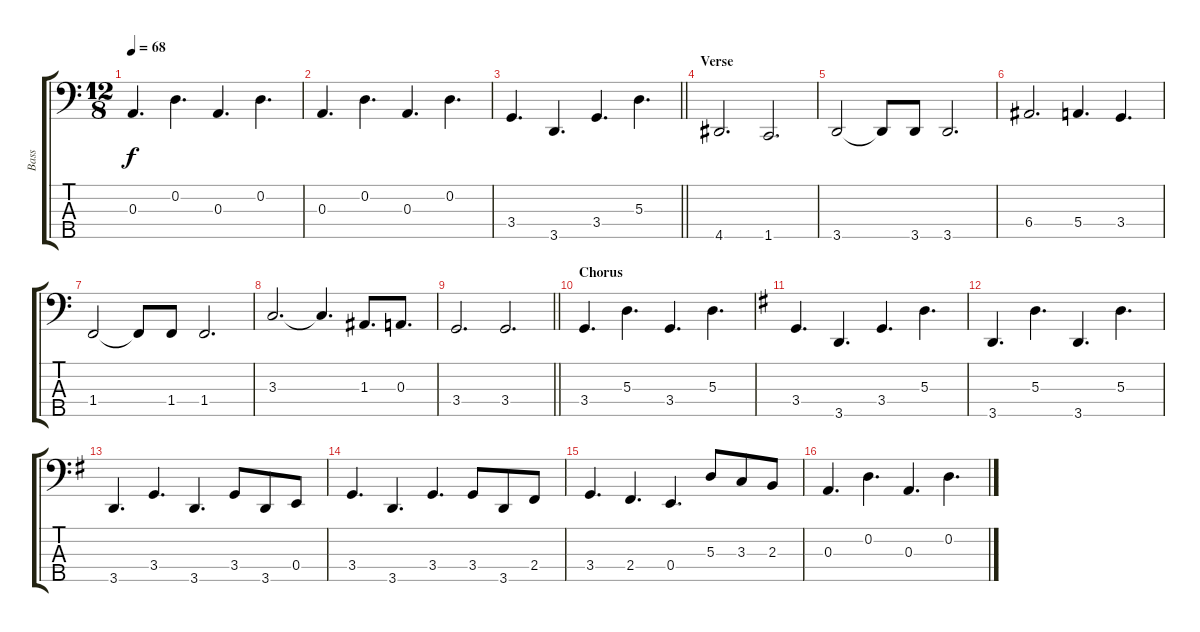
\track ("Bass" "Bass") {instrument electricbassfinger}
\staff {score tabs}
\tuning (G2 D2 A1 E1 B0) {hide}
\ts (12 8)
\tempo 68
\clef f4
\ks c
0.3.4{d dy f} 0.2.4{d} 0.3.4{d} 0.2.4{d} |
0.3.4{d} 0.2.4{d} 0.3.4{d} 0.2.4{d} |
\barLineRight lightlight
3.4.4{d} 3.5.4{d} 3.4.4{d} 5.3.4{d} |
\section ("" "Verse")
4.5.2{d} 1.5.2{d} |
3.5.2 3.5{t}.8 3.5.8 3.5.2{d} |
6.4.2{d} 5.4.4{d} 3.4.4{d} |
1.4.2 1.4{t}.8 1.4.8 1.4.2{d} |
3.3.2{d} 3.3{t}.4{d} 1.3.8{d} 0.3.8{d} |
\barLineRight lightlight
3.4.2{d} 3.4.2{d} |
\section ("" "Chorus")
3.4.4{d} 5.3.4{d} 3.4.4{d} 5.3.4{d} |
\ks g
3.4.4{d} 3.5.4{d} 3.4.4{d} 5.3.4{d} |
3.5.4{d} 5.3.4{d} 3.5.4{d} 5.3.4{d} |
3.5.4{d} 3.4.4{d} 3.5.4{d} 3.4.8 3.5.8 0.4.8 |
3.4.4{d} 3.5.4{d} 3.4.4{d} 3.4.8 3.5.8 2.4.8 |
3.4.4{d} 2.4.4{d} 0.4.4{d} 5.3.8 3.3.8 2.3.8 |
0.3.4{d} 0.2.4{d} 0.3.4{d} 0.2.4{d}
